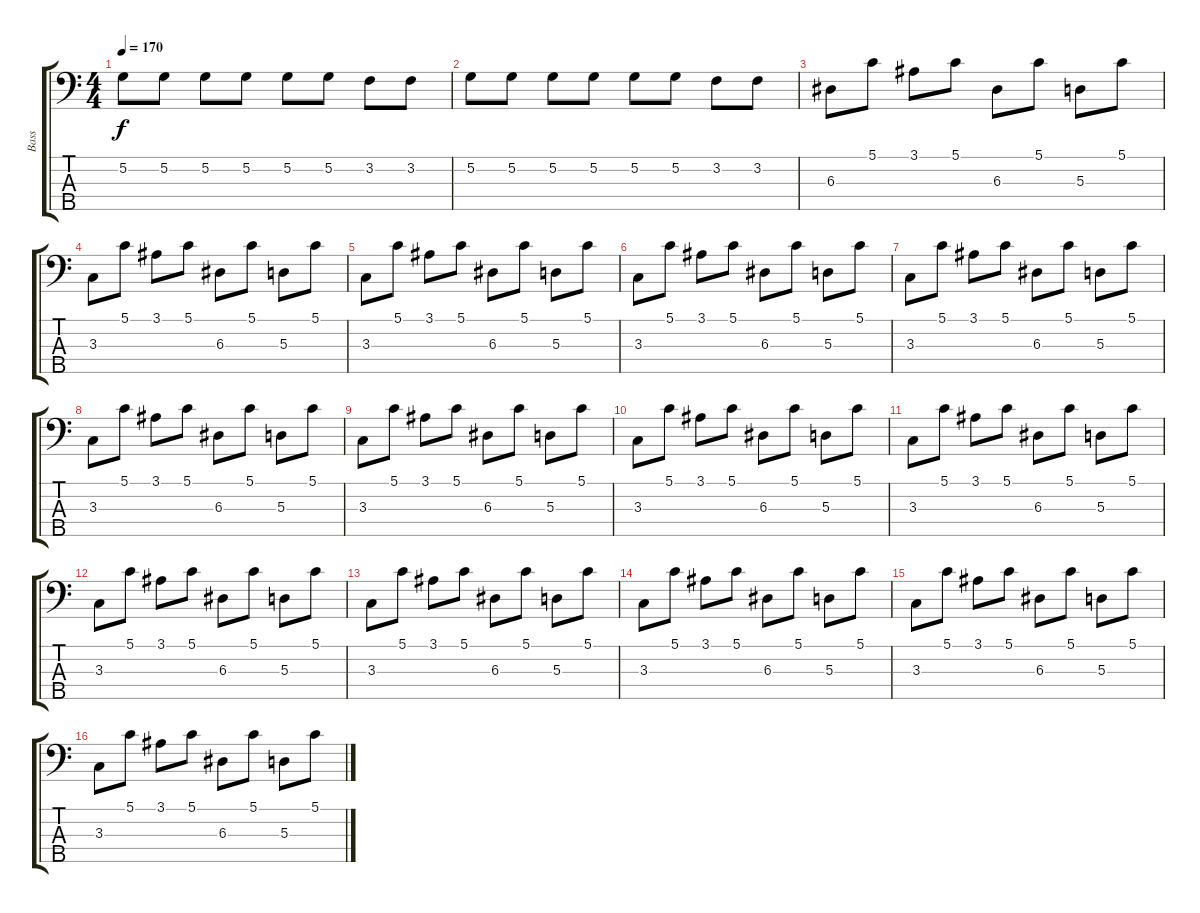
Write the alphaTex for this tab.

\track ("Bass" "Bass") {instrument electricbassfinger}
\staff {score tabs}
\tuning (G2 D2 A1 E1 B0) {hide}
\ts (4 4)
\tempo 170
\clef f4
\ks c
5.2.8{dy f instrument electricbassfinger} 5.2.8 5.2.8 5.2.8 5.2.8 5.2.8 3.2.8 3.2.8 |
5.2.8 5.2.8 5.2.8 5.2.8 5.2.8 5.2.8 3.2.8 3.2.8 |
6.3.8 5.1.8 3.1.8 5.1.8 6.3.8 5.1.8 5.3.8 5.1.8 |
3.3.8 5.1.8 3.1.8 5.1.8 6.3.8 5.1.8 5.3.8 5.1.8 |
3.3.8 5.1.8 3.1.8 5.1.8 6.3.8 5.1.8 5.3.8 5.1.8 |
3.3.8 5.1.8 3.1.8 5.1.8 6.3.8 5.1.8 5.3.8 5.1.8 |
3.3.8 5.1.8 3.1.8 5.1.8 6.3.8 5.1.8 5.3.8 5.1.8 |
3.3.8 5.1.8 3.1.8 5.1.8 6.3.8 5.1.8 5.3.8 5.1.8 |
3.3.8 5.1.8 3.1.8 5.1.8 6.3.8 5.1.8 5.3.8 5.1.8 |
3.3.8 5.1.8 3.1.8 5.1.8 6.3.8 5.1.8 5.3.8 5.1.8 |
3.3.8 5.1.8 3.1.8 5.1.8 6.3.8 5.1.8 5.3.8 5.1.8 |
3.3.8 5.1.8 3.1.8 5.1.8 6.3.8 5.1.8 5.3.8 5.1.8 |
3.3.8 5.1.8 3.1.8 5.1.8 6.3.8 5.1.8 5.3.8 5.1.8 |
3.3.8 5.1.8 3.1.8 5.1.8 6.3.8 5.1.8 5.3.8 5.1.8 |
3.3.8 5.1.8 3.1.8 5.1.8 6.3.8 5.1.8 5.3.8 5.1.8 |
3.3.8 5.1.8 3.1.8 5.1.8 6.3.8 5.1.8 5.3.8 5.1.8
